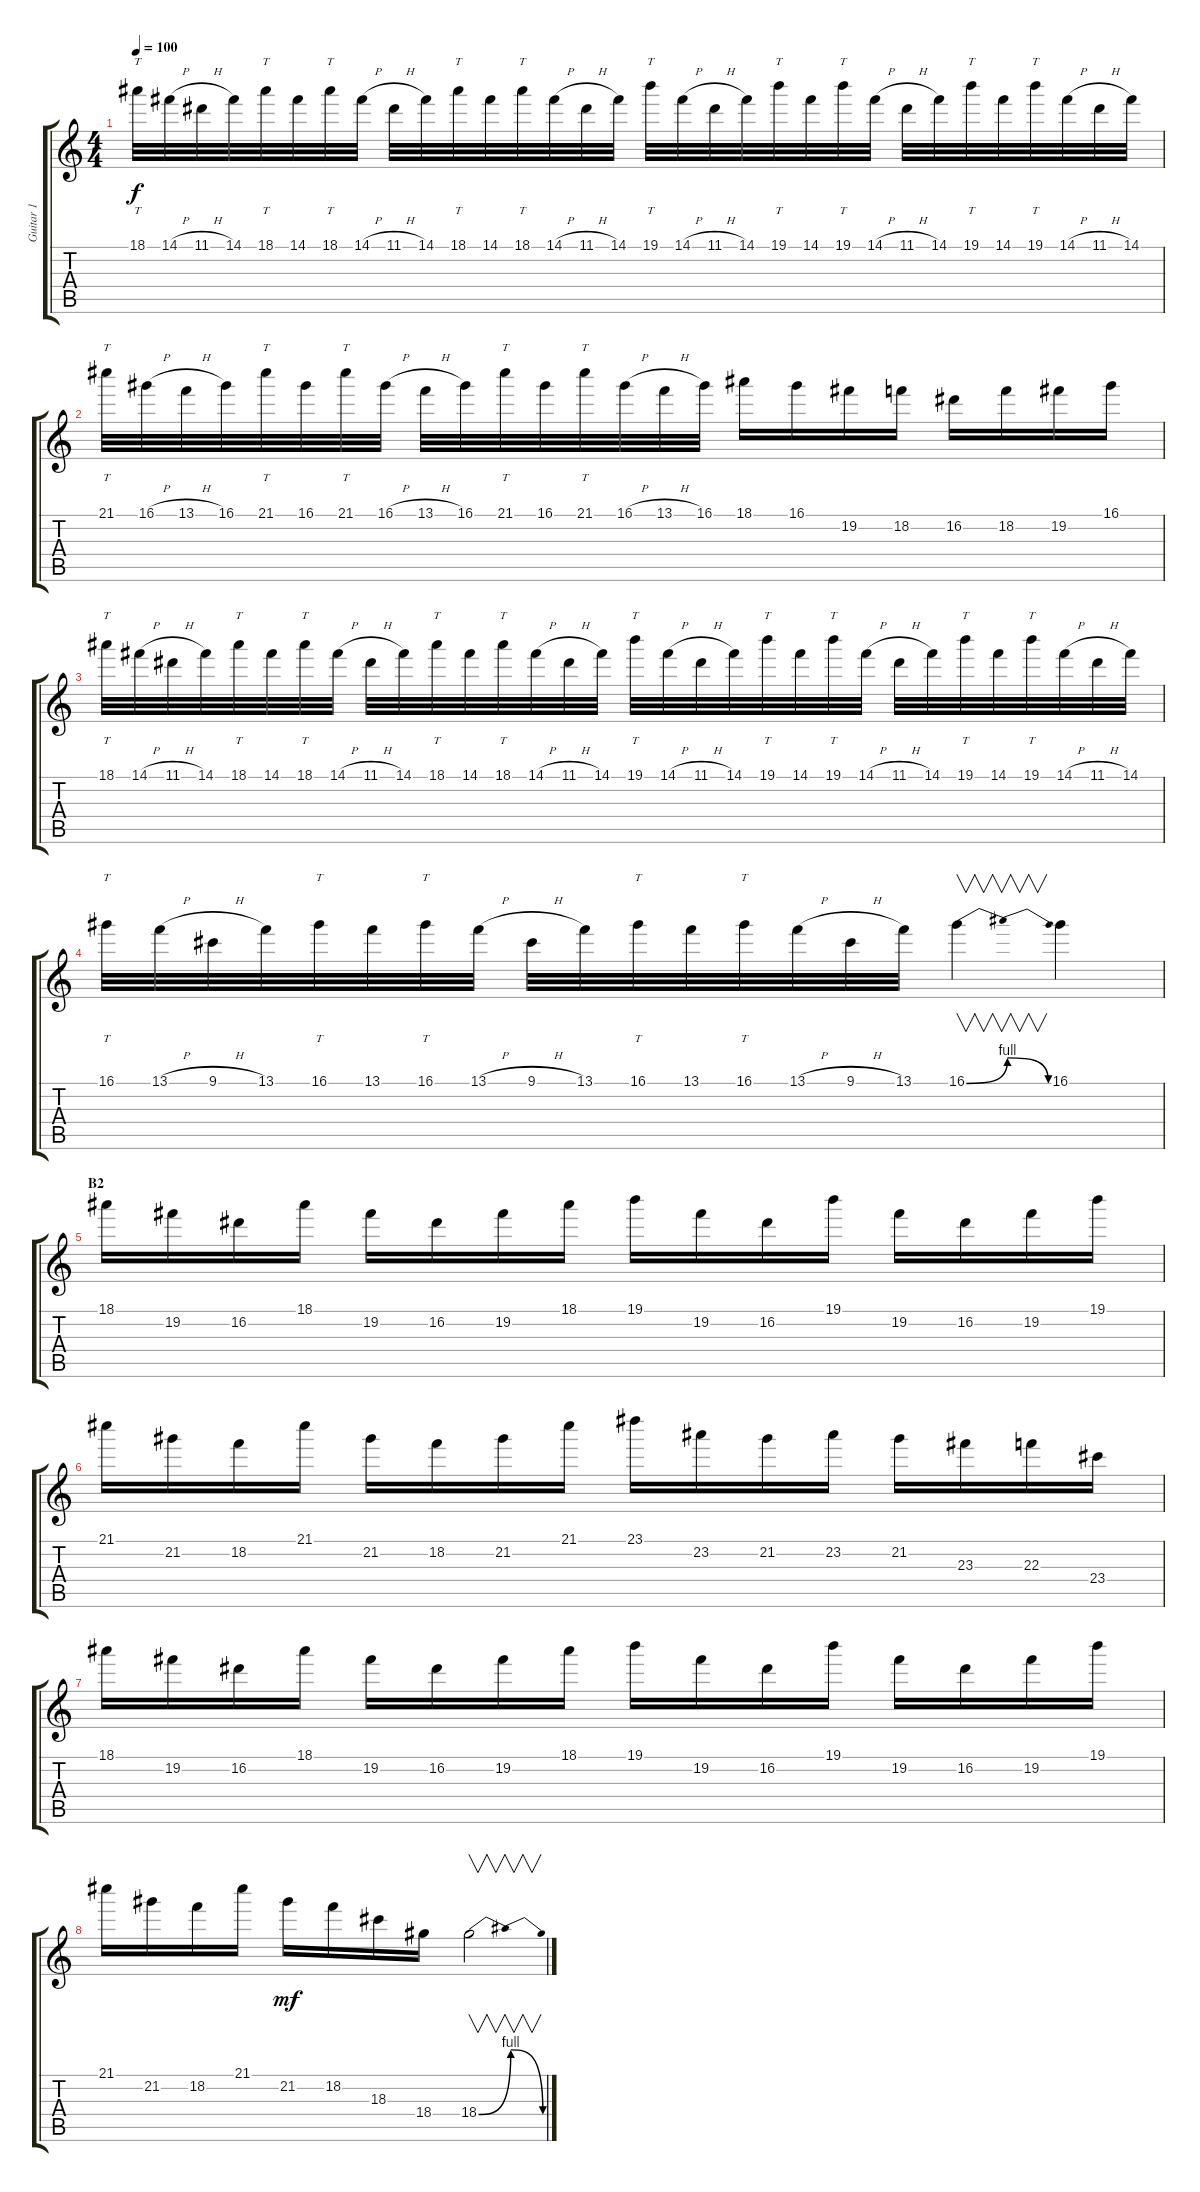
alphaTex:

\track ("Guitar 1" "Guitar 1") {instrument distortionguitar}
\staff {score tabs}
\tuning (E4 B3 G3 D3 A2 E2) {hide}
\ts (4 4)
\tempo 100
\clef g2
\ks c
18.1.32{tt dy f} 14.1{h}.32 11.1{h}.32 14.1.32 18.1.32{tt} 14.1.32 18.1.32{tt} 14.1{h}.32 11.1{h}.32 14.1.32 18.1.32{tt} 14.1.32 18.1.32{tt} 14.1{h}.32 11.1{h}.32 14.1.32 19.1.32{tt} 14.1{h}.32 11.1{h}.32 14.1.32 19.1.32{tt} 14.1.32 19.1.32{tt} 14.1{h}.32 11.1{h}.32 14.1.32 19.1.32{tt} 14.1.32 19.1.32{tt} 14.1{h}.32 11.1{h}.32 14.1.32 |
21.1.32{tt} 16.1{h}.32 13.1{h}.32 16.1.32 21.1.32{tt} 16.1.32 21.1.32{tt} 16.1{h}.32 13.1{h}.32 16.1.32 21.1.32{tt} 16.1.32 21.1.32{tt} 16.1{h}.32 13.1{h}.32 16.1.32 18.1.16 16.1.16 19.2.16 18.2.16 16.2.16 18.2.16 19.2.16 16.1.16 |
18.1.32{tt} 14.1{h}.32 11.1{h}.32 14.1.32 18.1.32{tt} 14.1.32 18.1.32{tt} 14.1{h}.32 11.1{h}.32 14.1.32 18.1.32{tt} 14.1.32 18.1.32{tt} 14.1{h}.32 11.1{h}.32 14.1.32 19.1.32{tt} 14.1{h}.32 11.1{h}.32 14.1.32 19.1.32{tt} 14.1.32 19.1.32{tt} 14.1{h}.32 11.1{h}.32 14.1.32 19.1.32{tt} 14.1.32 19.1.32{tt} 14.1{h}.32 11.1{h}.32 14.1.32 |
16.1.32{tt} 13.1{h}.32 9.1{h}.32 13.1.32 16.1.32{tt} 13.1.32 16.1.32{tt} 13.1{h}.32 9.1{h}.32 13.1.32 16.1.32{tt} 13.1.32 16.1.32{tt} 13.1{h}.32 9.1{h}.32 13.1.32 16.1{be (bendrelease 0 0 15 4 45 4 60 0)}.4{v} 16.1.4 |
\section ("" "B2")
18.1.16 19.2.16 16.2.16 18.1.16 19.2.16 16.2.16 19.2.16 18.1.16 19.1.16 19.2.16 16.2.16 19.1.16 19.2.16 16.2.16 19.2.16 19.1.16 |
21.1.16 21.2.16 18.2.16 21.1.16 21.2.16 18.2.16 21.2.16 21.1.16 23.1.16 23.2.16 21.2.16 23.2.16 21.2.16 23.3.16 22.3.16 23.4.16 |
18.1.16 19.2.16 16.2.16 18.1.16 19.2.16 16.2.16 19.2.16 18.1.16 19.1.16 19.2.16 16.2.16 19.1.16 19.2.16 16.2.16 19.2.16 19.1.16 |
21.1.16 21.2.16 18.2.16 21.1.16 21.2.16{dy mf} 18.2.16 18.3.16 18.4.16 18.4{be (bendrelease 0 0 10 4 50 4 60 0)}.2{v}
